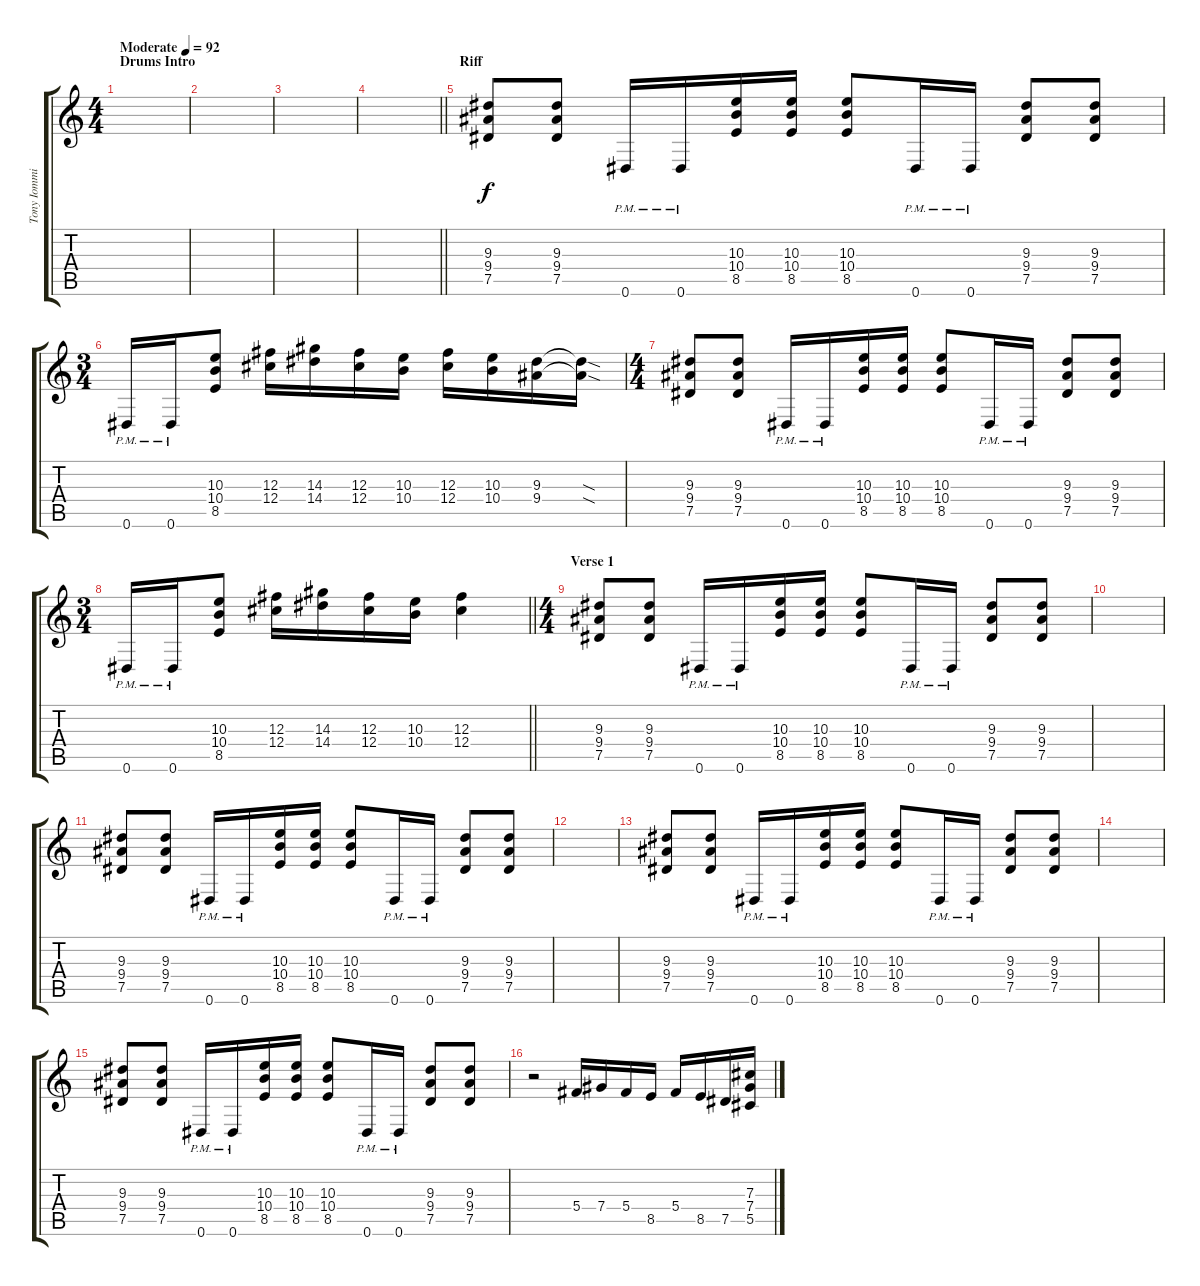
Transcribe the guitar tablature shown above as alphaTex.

\track ("Tony Iommi" "Tony Iommi") {instrument overdrivenguitar}
\staff {score tabs}
\tuning (Eb4 Bb3 Gb3 Db3 Ab2 Eb2) {hide}
\ts (4 4)
\section ("" "Drums Intro")
\tempo (92 "Moderate")
\clef g2
\ks c
|
|
|
\barLineRight lightlight
|
\section ("" "Riff")
(9.3 9.4 7.5).8 (9.3 9.4 7.5).8 0.6{pm}.16 0.6{pm}.16 (10.3 10.4 8.5).16 (10.3 10.4 8.5).16 (10.3 10.4 8.5).8 0.6{pm}.16 0.6{pm}.16 (9.3 9.4 7.5).8 (9.3 9.4 7.5).8 |
\ts (3 4)
0.6{pm}.16 0.6{pm}.16 (10.3 10.4 8.5).8 (12.3 12.4).16 (14.3 14.4).16 (12.3 12.4).16 (10.3 10.4).16 (12.3 12.4).16 (10.3 10.4).16 (9.3 9.4).16 (9.3{sod t} 9.4{sod t}).16 |
\ts (4 4)
(9.3 9.4 7.5).8 (9.3 9.4 7.5).8 0.6{pm}.16 0.6{pm}.16 (10.3 10.4 8.5).16 (10.3 10.4 8.5).16 (10.3 10.4 8.5).8 0.6{pm}.16 0.6{pm}.16 (9.3 9.4 7.5).8 (9.3 9.4 7.5).8 |
\ts (3 4)
\barLineRight lightlight
0.6{pm}.16 0.6{pm}.16 (10.3 10.4 8.5).8 (12.3 12.4).16 (14.3 14.4).16 (12.3 12.4).16 (10.3 10.4).16 (12.3 12.4).4 |
\ts (4 4)
\section ("" "Verse 1")
(9.3 9.4 7.5).8 (9.3 9.4 7.5).8 0.6{pm}.16 0.6{pm}.16 (10.3 10.4 8.5).16 (10.3 10.4 8.5).16 (10.3 10.4 8.5).8 0.6{pm}.16 0.6{pm}.16 (9.3 9.4 7.5).8 (9.3 9.4 7.5).8 |
|
(9.3 9.4 7.5).8 (9.3 9.4 7.5).8 0.6{pm}.16 0.6{pm}.16 (10.3 10.4 8.5).16 (10.3 10.4 8.5).16 (10.3 10.4 8.5).8 0.6{pm}.16 0.6{pm}.16 (9.3 9.4 7.5).8 (9.3 9.4 7.5).8 |
|
(9.3 9.4 7.5).8 (9.3 9.4 7.5).8 0.6{pm}.16 0.6{pm}.16 (10.3 10.4 8.5).16 (10.3 10.4 8.5).16 (10.3 10.4 8.5).8 0.6{pm}.16 0.6{pm}.16 (9.3 9.4 7.5).8 (9.3 9.4 7.5).8 |
|
(9.3 9.4 7.5).8 (9.3 9.4 7.5).8 0.6{pm}.16 0.6{pm}.16 (10.3 10.4 8.5).16 (10.3 10.4 8.5).16 (10.3 10.4 8.5).8 0.6{pm}.16 0.6{pm}.16 (9.3 9.4 7.5).8 (9.3 9.4 7.5).8 |
r.2 5.4.16 7.4.16 5.4.16 8.5.16 5.4.16 8.5.16 7.5.16 (7.3 7.4 5.5).16
